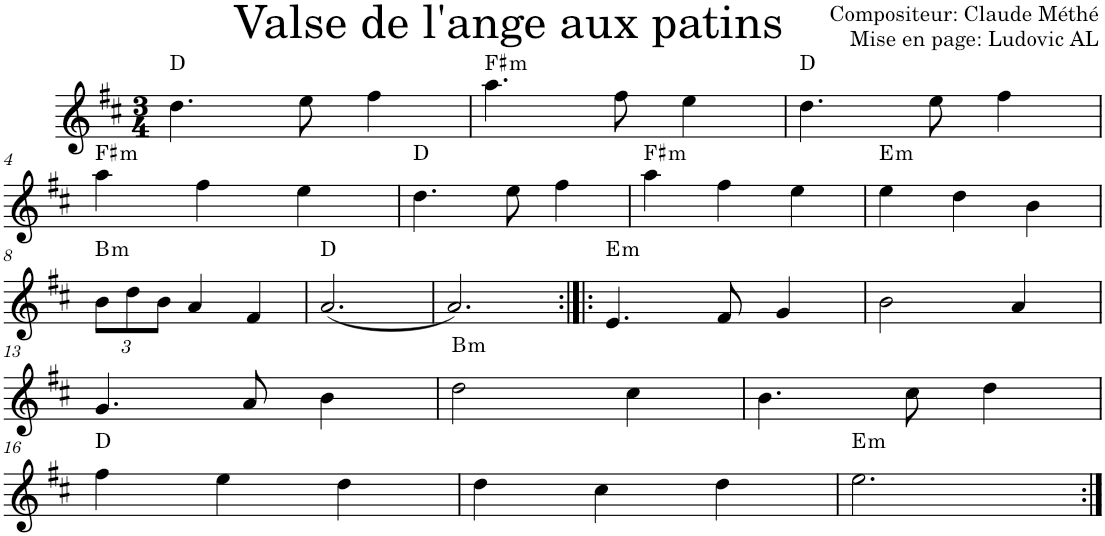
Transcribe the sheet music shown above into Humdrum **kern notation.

**kern	**harte
*part1	*part1
*staff1	*
*I"Violon	*
*I'Vln.	*
*clefG2	*
*k[f#c#]	*
*M3/4	*
=1	=1
4.dd\	D:maj
8ee\	.
4ff#\	.
=2	=2
!	!LO:H:kt=m
4.aa\	F#:min
8ff#\	.
4ee\	.
=3	=3
4.dd\	D:maj
8ee\	.
4ff#\	.
!!LO:LB:g=z
=4	=4
!	!LO:H:kt=m
4aa\	F#:min
4ff#\	.
4ee\	.
=5	=5
4.dd\	D:maj
8ee\	.
4ff#\	.
=6	=6
!	!LO:H:kt=m
4aa\	F#:min
4ff#\	.
4ee\	.
=7	=7
!	!LO:H:kt=m
4ee\	E:min
4dd\	.
4b\	.
!!LO:LB:g=z
=8	=8
*Xbrackettup	*
!	!LO:H:kt=m
12b\L	B:min
12dd\	.
12b\J	.
4a/	.
4f#/	.
=9	=9
(2.a/	D:maj
=10	=10
2.a/)	.
=11:|!|:	=11:|!|:
!	!LO:H:kt=m
4.e/	E:min
8f#/	.
4g/	.
=12	=12
2b\	.
4a/	.
!!LO:LB:g=z
=13	=13
4.g/	.
8a/	.
4b\	.
=14	=14
!	!LO:H:kt=m
2dd\	B:min
4cc#\	.
=15	=15
4.b\	.
8cc#\	.
4dd\	.
!!LO:LB:g=z
=16	=16
4ff#\	D:maj
4ee\	.
4dd\	.
=17	=17
4dd\	.
4cc#\	.
4dd\	.
=18	=18
!	!LO:H:kt=m
2.ee\	E:min
=:|!	=:|!
*-	*-
